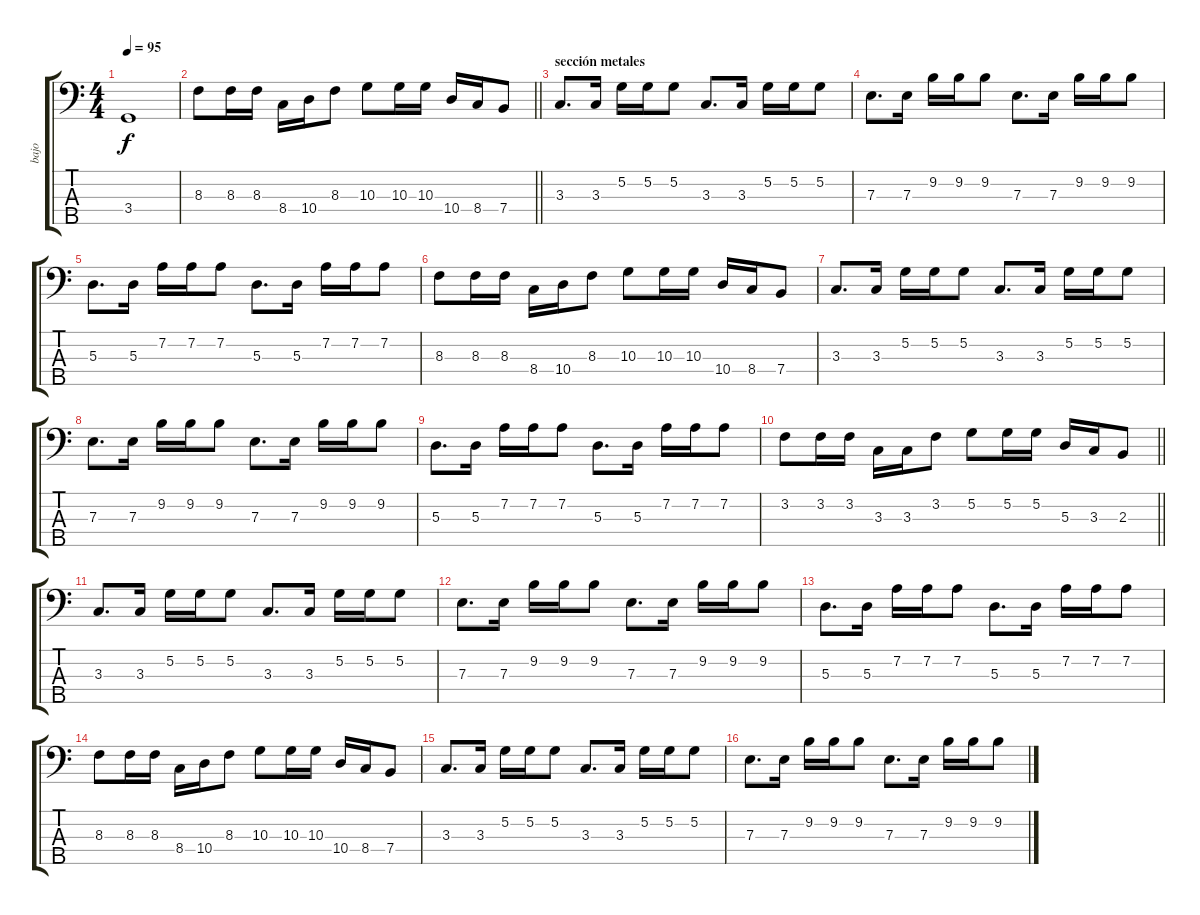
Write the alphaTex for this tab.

\track ("bajo" "bajo") {instrument electricbasspick}
\staff {score tabs}
\tuning (G2 D2 A1 E1 B0) {hide}
\ts (4 4)
\tempo 95
\clef f4
\ks c
3.4.1{dy f} |
\barLineRight lightlight
8.3.8 8.3.16 8.3.16 8.4.16 10.4.16 8.3.8 10.3.8 10.3.16 10.3.16 10.4.16 8.4.16 7.4.8 |
\section ("" "sección metales ")
3.3.8{d instrument electricbasspick} 3.3.16 5.2.16 5.2.16 5.2.8 3.3.8{d} 3.3.16 5.2.16 5.2.16 5.2.8 |
7.3.8{d} 7.3.16 9.2.16 9.2.16 9.2.8 7.3.8{d} 7.3.16 9.2.16 9.2.16 9.2.8 |
5.3.8{d} 5.3.16 7.2.16 7.2.16 7.2.8 5.3.8{d} 5.3.16 7.2.16 7.2.16 7.2.8 |
8.3.8 8.3.16 8.3.16 8.4.16 10.4.16 8.3.8 10.3.8 10.3.16 10.3.16 10.4.16 8.4.16 7.4.8 |
3.3.8{d instrument electricbasspick} 3.3.16 5.2.16 5.2.16 5.2.8 3.3.8{d} 3.3.16 5.2.16 5.2.16 5.2.8 |
7.3.8{d} 7.3.16 9.2.16 9.2.16 9.2.8 7.3.8{d} 7.3.16 9.2.16 9.2.16 9.2.8 |
5.3.8{d} 5.3.16 7.2.16 7.2.16 7.2.8 5.3.8{d} 5.3.16 7.2.16 7.2.16 7.2.8 |
\barLineRight lightlight
3.2.8 3.2.16 3.2.16 3.3.16 3.3.16 3.2.8 5.2.8 5.2.16 5.2.16 5.3.16 3.3.16 2.3.8 |
3.3.8{d instrument electricbasspick} 3.3.16 5.2.16 5.2.16 5.2.8 3.3.8{d} 3.3.16 5.2.16 5.2.16 5.2.8 |
7.3.8{d} 7.3.16 9.2.16 9.2.16 9.2.8 7.3.8{d} 7.3.16 9.2.16 9.2.16 9.2.8 |
5.3.8{d} 5.3.16 7.2.16 7.2.16 7.2.8 5.3.8{d} 5.3.16 7.2.16 7.2.16 7.2.8 |
8.3.8 8.3.16 8.3.16 8.4.16 10.4.16 8.3.8 10.3.8 10.3.16 10.3.16 10.4.16 8.4.16 7.4.8 |
3.3.8{d instrument electricbasspick} 3.3.16 5.2.16 5.2.16 5.2.8 3.3.8{d} 3.3.16 5.2.16 5.2.16 5.2.8 |
7.3.8{d} 7.3.16 9.2.16 9.2.16 9.2.8 7.3.8{d} 7.3.16 9.2.16 9.2.16 9.2.8
